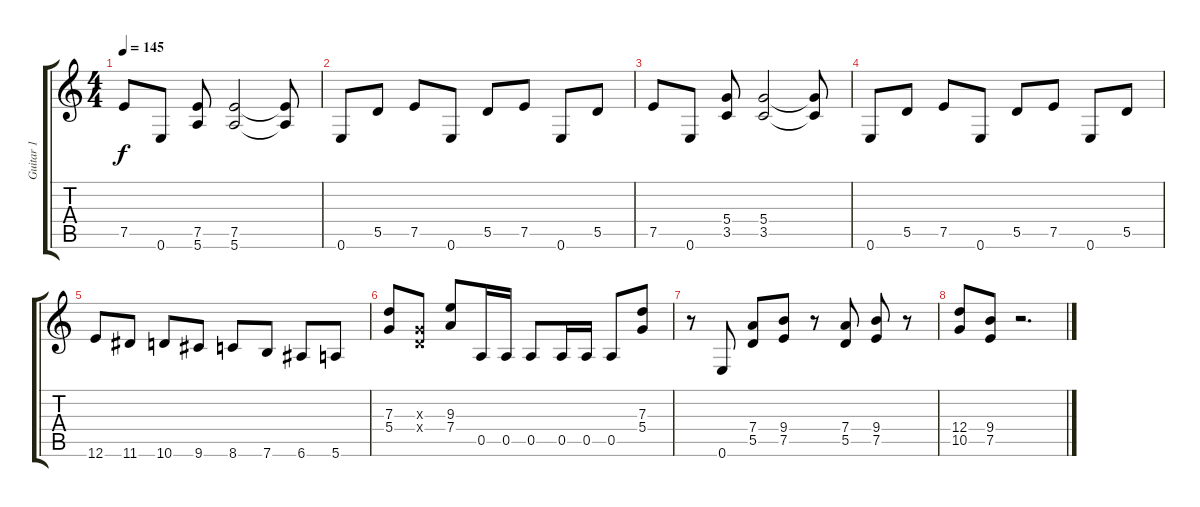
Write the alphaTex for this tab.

\track ("Guitar 1" "Guitar 1") {instrument overdrivenguitar}
\staff {score tabs}
\tuning (E4 B3 G3 D3 A2 E2) {hide}
\ts (4 4)
\tempo 145
\clef g2
\ks c
7.5.8{dy f} 0.6.8 (7.5 5.6).8 (7.5 5.6).2 (7.5{t} 5.6{t}).8 |
0.6.8 5.5.8 7.5.8 0.6.8 5.5.8 7.5.8 0.6.8 5.5.8 |
7.5.8 0.6.8 (5.4 3.5).8 (5.4 3.5).2 (5.4{t} 3.5{t}).8 |
0.6.8 5.5.8 7.5.8 0.6.8 5.5.8 7.5.8 0.6.8 5.5.8 |
12.6.8 11.6.8 10.6.8 9.6.8 8.6.8 7.6.8 6.6.8 5.6.8 |
(7.3 5.4).8 (0.3{x} 0.4{x}).8 (9.3 7.4).8 0.5.16 0.5.16 0.5.8 0.5.16 0.5.16 0.5.8 (7.3 5.4).8 |
r.8 0.6.8 (7.4 5.5).8 (9.4 7.5).8 r.8 (7.4 5.5).8 (9.4 7.5).8 r.8 |
(12.4 10.5).8 (9.4 7.5).8 r.2{d}
